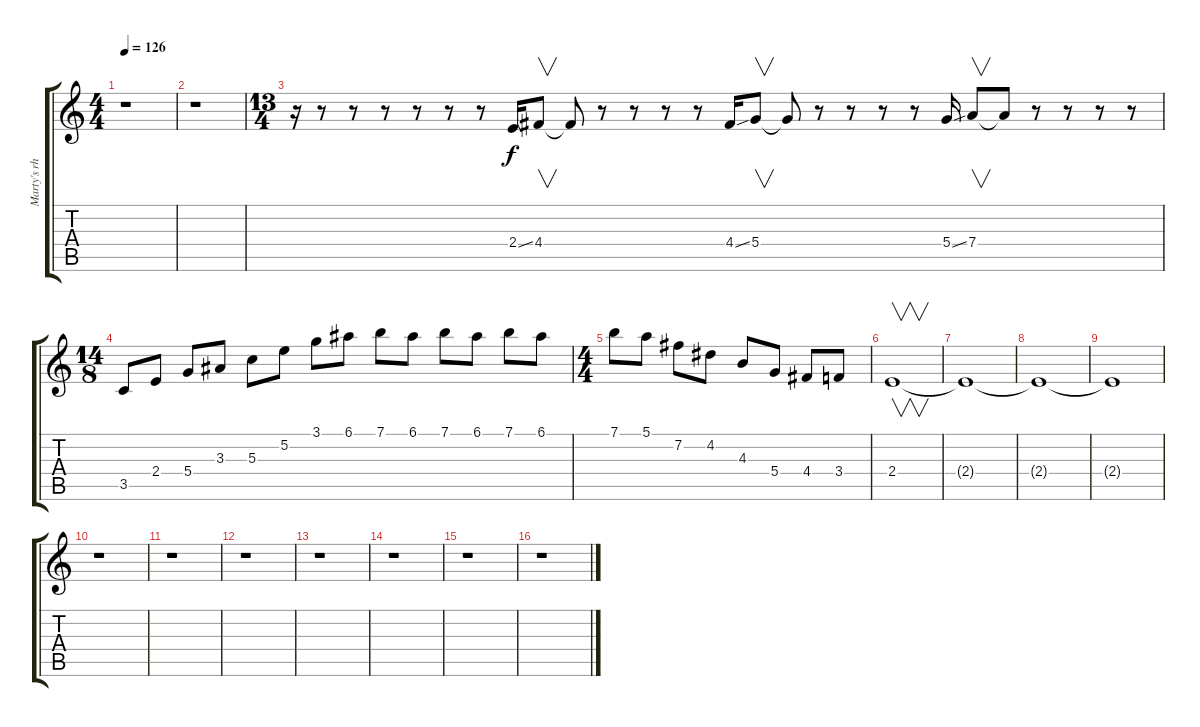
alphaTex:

\track ("Marty's rhy." "Marty's rh") {instrument distortionguitar}
\staff {score tabs}
\tuning (E4 B3 G3 D3 A2 E2) {hide}
\ts (4 4)
\tempo 126
\clef g2
\ks c
r.1{dy f instrument distortionguitar} |
r.1 |
\ts (13 4)
r.16 r.8 r.8 r.8 r.8 r.8 r.8 2.4{ss}.16 4.4.8{v} 4.4{t}.8 r.8 r.8 r.8 r.8 4.4{ss}.16 5.4.8{v} 5.4{t}.8 r.8 r.8 r.8 r.8 5.4{ss}.16 7.4.8{v} 7.4{t}.8 r.8 r.8 r.8 r.8 |
\ts (14 8)
3.5.8 2.4.8 5.4.8 3.3.8 5.3.8 5.2.8 3.1.8 6.1.8 7.1.8 6.1.8 7.1.8 6.1.8 7.1.8 6.1.8 |
\ts (4 4)
7.1.8 5.1.8 7.2.8 4.2.8 4.3.8 5.4.8 4.4.8 3.4.8 |
2.4.1{v} |
2.4{t}.1 |
2.4{t}.1 |
2.4{t}.1 |
r.1 |
r.1 |
r.1 |
r.1 |
r.1 |
r.1 |
r.1
